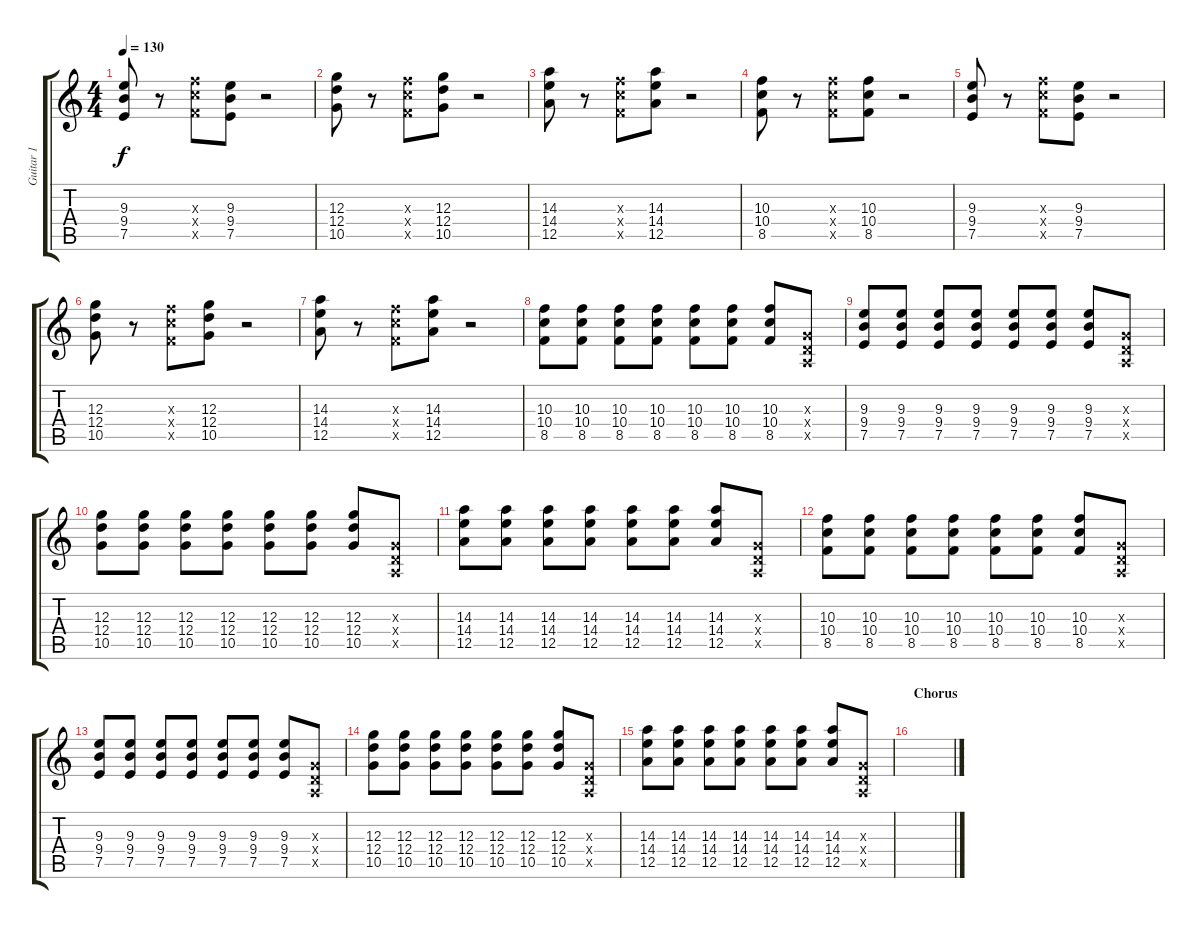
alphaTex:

\track ("Guitar 1" "Guitar 1") {instrument electricguitarclean}
\staff {score tabs}
\tuning (E4 B3 G3 D3 A2 E2) {hide}
\ts (4 4)
\tempo 130
\clef g2
\ks c
(9.3 9.4 7.5).8{dy f} r.8 (10.3{x} 10.4{x} 8.5{x}).8 (9.3 9.4 7.5).8 r.2 |
(12.3 12.4 10.5).8 r.8 (10.3{x} 10.4{x} 8.5{x}).8 (12.3 12.4 10.5).8 r.2 |
(14.3 14.4 12.5).8 r.8 (10.3{x} 10.4{x} 8.5{x}).8 (14.3 14.4 12.5).8 r.2 |
(10.3 10.4 8.5).8 r.8 (10.3{x} 10.4{x} 8.5{x}).8 (10.3 10.4 8.5).8 r.2 |
(9.3 9.4 7.5).8 r.8 (10.3{x} 10.4{x} 8.5{x}).8 (9.3 9.4 7.5).8 r.2 |
(12.3 12.4 10.5).8 r.8 (10.3{x} 10.4{x} 8.5{x}).8 (12.3 12.4 10.5).8 r.2 |
(14.3 14.4 12.5).8 r.8 (10.3{x} 10.4{x} 8.5{x}).8 (14.3 14.4 12.5).8 r.2 |
(10.3 10.4 8.5).8 (10.3 10.4 8.5).8 (10.3 10.4 8.5).8 (10.3 10.4 8.5).8 (10.3 10.4 8.5).8 (10.3 10.4 8.5).8 (10.3 10.4 8.5).8 (0.3{x} 0.4{x} 0.5{x}).8 |
(9.3 9.4 7.5).8 (9.3 9.4 7.5).8 (9.3 9.4 7.5).8 (9.3 9.4 7.5).8 (9.3 9.4 7.5).8 (9.3 9.4 7.5).8 (9.3 9.4 7.5).8 (0.3{x} 0.4{x} 0.5{x}).8 |
(12.3 12.4 10.5).8 (12.3 12.4 10.5).8 (12.3 12.4 10.5).8 (12.3 12.4 10.5).8 (12.3 12.4 10.5).8 (12.3 12.4 10.5).8 (12.3 12.4 10.5).8 (0.3{x} 0.4{x} 0.5{x}).8 |
(14.3 14.4 12.5).8 (14.3 14.4 12.5).8 (14.3 14.4 12.5).8 (14.3 14.4 12.5).8 (14.3 14.4 12.5).8 (14.3 14.4 12.5).8 (14.3 14.4 12.5).8 (0.3{x} 0.4{x} 0.5{x}).8 |
(10.3 10.4 8.5).8 (10.3 10.4 8.5).8 (10.3 10.4 8.5).8 (10.3 10.4 8.5).8 (10.3 10.4 8.5).8 (10.3 10.4 8.5).8 (10.3 10.4 8.5).8 (0.3{x} 0.4{x} 0.5{x}).8 |
(9.3 9.4 7.5).8 (9.3 9.4 7.5).8 (9.3 9.4 7.5).8 (9.3 9.4 7.5).8 (9.3 9.4 7.5).8 (9.3 9.4 7.5).8 (9.3 9.4 7.5).8 (0.3{x} 0.4{x} 0.5{x}).8 |
(12.3 12.4 10.5).8 (12.3 12.4 10.5).8 (12.3 12.4 10.5).8 (12.3 12.4 10.5).8 (12.3 12.4 10.5).8 (12.3 12.4 10.5).8 (12.3 12.4 10.5).8 (0.3{x} 0.4{x} 0.5{x}).8 |
(14.3 14.4 12.5).8 (14.3 14.4 12.5).8 (14.3 14.4 12.5).8 (14.3 14.4 12.5).8 (14.3 14.4 12.5).8 (14.3 14.4 12.5).8 (14.3 14.4 12.5).8 (0.3{x} 0.4{x} 0.5{x}).8 |
\section ("" "Chorus")
